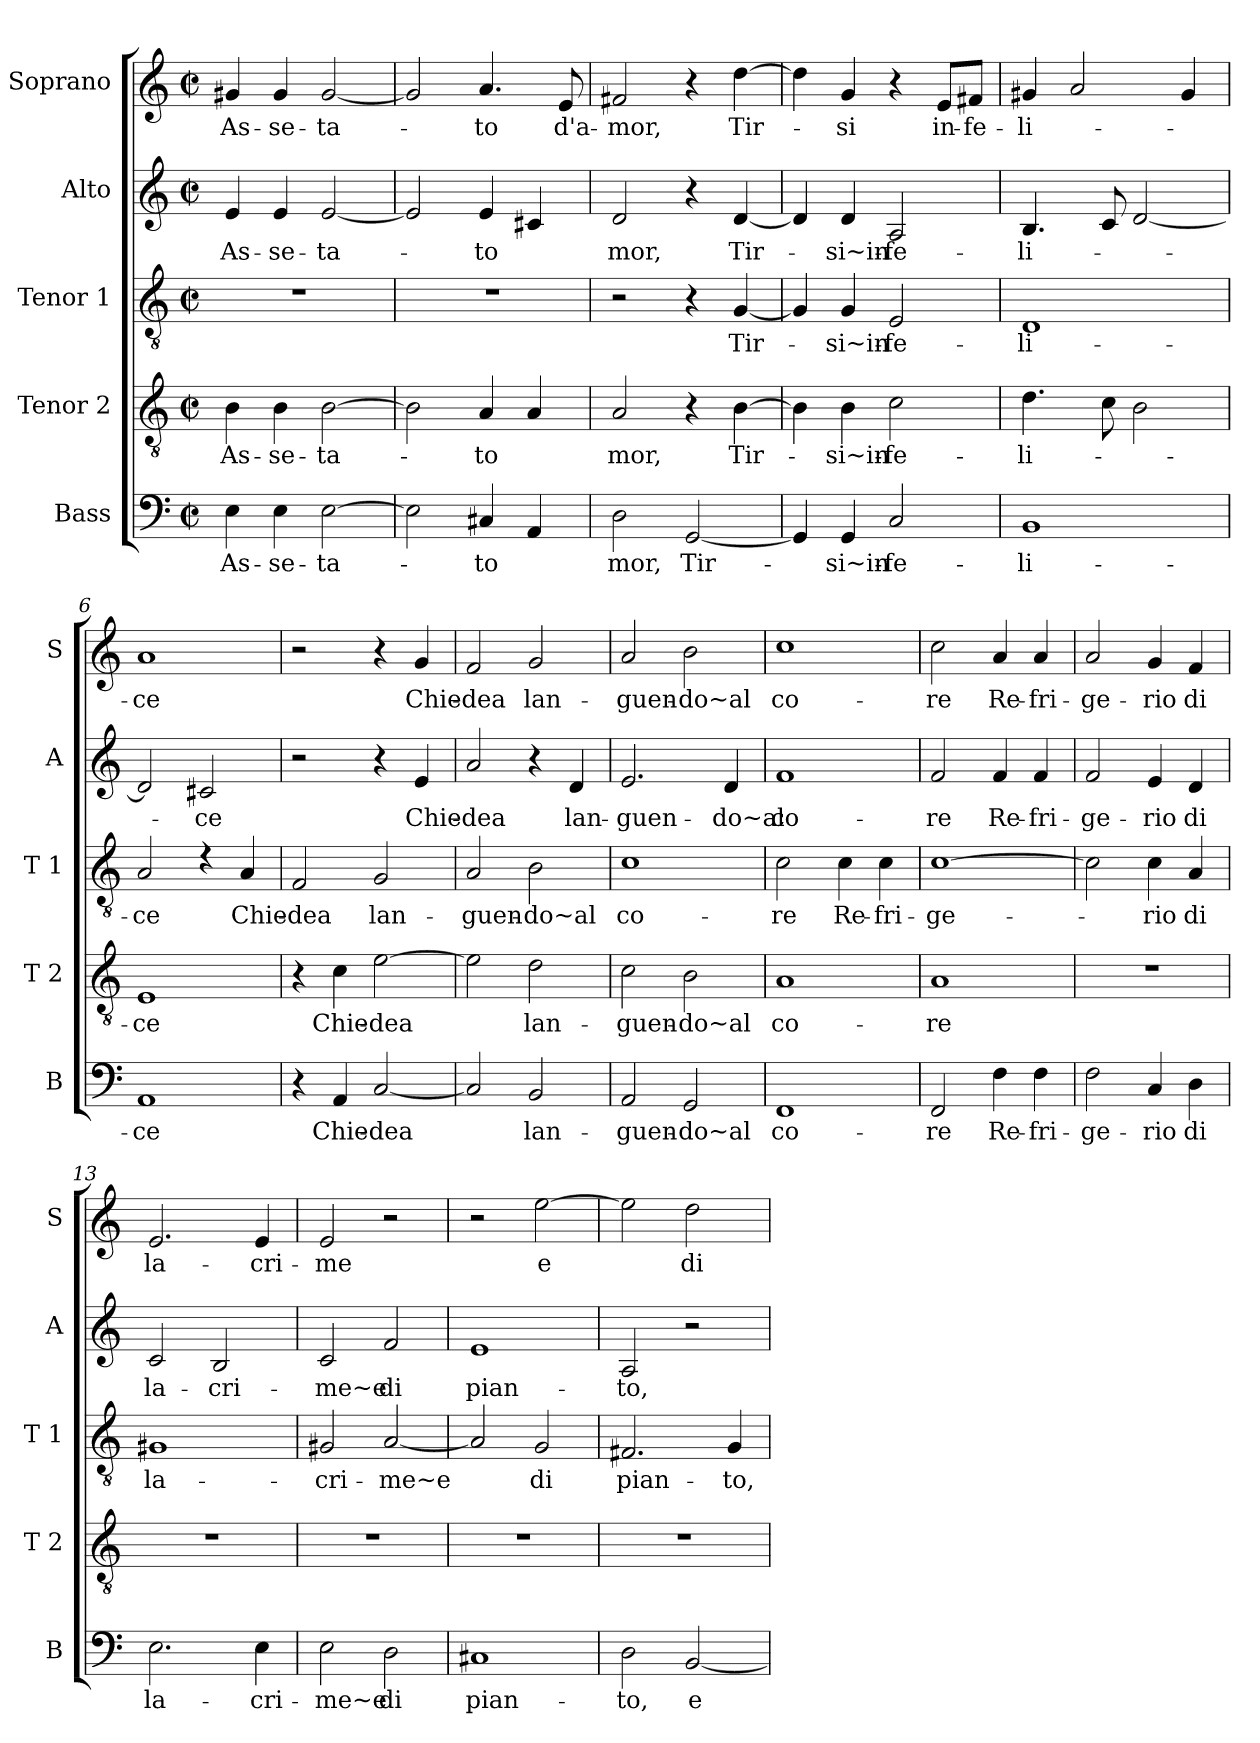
**kern	**text	**kern	**text	**kern	**text	**kern	**text	**kern	**text
*part5	*part5	*part4	*part4	*part3	*part3	*part2	*part2	*part1	*part1
*staff5	*staff5	*staff4	*staff4	*staff3	*staff3	*staff2	*staff2	*staff1	*staff1
*I"Bass	*	*I"Tenor 2	*	*I"Tenor 1	*	*I"Alto	*	*I"Soprano	*
*I'B	*	*I'T 2	*	*I'T 1	*	*I'A	*	*I'S	*
*clefF4	*	*clefGv2	*	*clefGv2	*	*clefG2	*	*clefG2	*
*k[]	*	*k[]	*	*k[]	*	*k[]	*	*k[]	*
*C:	*	*C:	*	*C:	*	*C:	*	*C:	*
*M2/2	*	*M2/2	*	*M2/2	*	*M2/2	*	*M2/2	*
*met(c|)	*	*met(c|)	*	*met(c|)	*	*met(c|)	*	*met(c|)	*
=1	=1	=1	=1	=1	=1	=1	=1	=1	=1
!	!LO:LY:b	!	!LO:LY:b	!	!	!	!LO:LY:b	!	!LO:LY:b
4E\	As-	4B\	As-	1r	.	4e/	As-	4g#X/	As-
!	!LO:LY:b	!	!LO:LY:b	!	!	!	!LO:LY:b	!	!LO:LY:b
4E\	-se-	4B\	-se-	.	.	4e/	-se-	4g#/	-se-
!	!LO:LY:b	!	!LO:LY:b	!	!	!	!LO:LY:b	!	!LO:LY:b
[2E\	-ta-	[2B\	-ta-	.	.	[2e/	-ta-	[2g#/	-ta-
=2	=2	=2	=2	=2	=2	=2	=2	=2	=2
2E\]	.	2B\]	.	1r	.	2e/]	.	2g#/]	.
!	!LO:LY:b	!	!LO:LY:b	!	!	!	!LO:LY:b	!	!LO:LY:b
4C#X/	-to	4A/	-to	.	.	4e/	-to	4.a/	-to
4AA/	.	4A/	.	.	.	4c#X/	.	.	.
!	!	!	!	!	!	!	!	!	!LO:LY:b
.	.	.	.	.	.	.	.	8e/	d'a-
=3	=3	=3	=3	=3	=3	=3	=3	=3	=3
!	!LO:LY:b	!	!LO:LY:b	!	!	!	!LO:LY:b	!	!LO:LY:b
2D\	mor,	2A/	mor,	2r	.	2d/	mor,	2f#X/	-mor,
!	!LO:LY:b	!	!	!	!	!	!	!	!
[2GG/	Tir-	4r	.	4r	.	4r	.	4r	.
!	!	!	!LO:LY:b	!	!LO:LY:b	!	!LO:LY:b	!	!LO:LY:b
.	.	[4B\	Tir-	[4G/	Tir-	[4d/	Tir-	[4dd\	Tir-
=4	=4	=4	=4	=4	=4	=4	=4	=4	=4
4GG/]	.	4B\]	.	4G/]	.	4d/]	.	4dd\]	.
!	!LO:LY:b	!	!LO:LY:b	!	!LO:LY:b	!	!LO:LY:b	!	!LO:LY:b
4GG/	-si~in-	4B\	-si~in-	4G/	-si~in-	4d/	-si~in-	4g/	-si
!	!LO:LY:b	!	!LO:LY:b	!	!LO:LY:b	!	!LO:LY:b	!	!
2C/	-fe-	2c\	-fe-	2E/	-fe-	2A/	-fe-	4r	.
!	!	!	!	!	!	!	!	!	!LO:LY:b
.	.	.	.	.	.	.	.	8e/L	in-
!	!	!	!	!	!	!	!	!	!LO:LY:b
.	.	.	.	.	.	.	.	8f#X/J	-fe-
=5	=5	=5	=5	=5	=5	=5	=5	=5	=5
!	!LO:LY:b	!	!LO:LY:b	!	!LO:LY:b	!	!LO:LY:b	!	!LO:LY:b
1BB	-li-	4.d\	-li-	1D	-li-	4.B/	-li-	4g#X/	-li-
.	.	.	.	.	.	.	.	2a/	.
.	.	8c\	.	.	.	8c/	.	.	.
.	.	2B\	.	.	.	[2d/	.	.	.
.	.	.	.	.	.	.	.	4g#/	.
=6	=6	=6	=6	=6	=6	=6	=6	=6	=6
!	!LO:LY:b	!	!LO:LY:b	!	!LO:LY:b	!	!	!	!LO:LY:b
1AA	-ce	1E	-ce	2A/	-ce	2d/]	.	1a	-ce
!	!	!	!	!	!	!	!LO:LY:b	!	!
.	.	.	.	4rc	.	2c#X/	-ce	.	.
!	!	!	!	!	!LO:LY:b	!	!	!	!
.	.	.	.	4A/	Chie-	.	.	.	.
!!LO:LB:g=z
=7	=7	=7	=7	=7	=7	=7	=7	=7	=7
!	!	!	!	!	!LO:LY:b	!	!	!	!
4r	.	4r	.	2F/	-dea	2r	.	2r	.
!	!LO:LY:b	!	!LO:LY:b	!	!	!	!	!	!
4AA/	Chie-	4c\	Chie-	.	.	.	.	.	.
!	!LO:LY:b	!	!LO:LY:b	!	!LO:LY:b	!	!	!	!
[2C/	-dea	[2e\	-dea	2G/	lan-	4r	.	4r	.
!	!	!	!	!	!	!	!LO:LY:b	!	!LO:LY:b
.	.	.	.	.	.	4e/	Chie-	4g/	Chie-
=8	=8	=8	=8	=8	=8	=8	=8	=8	=8
!	!	!	!	!	!LO:LY:b	!	!LO:LY:b	!	!LO:LY:b
2C/]	.	2e\]	.	2A/	-guen-	2a/	-dea	2f/	-dea
!	!LO:LY:b	!	!LO:LY:b	!	!LO:LY:b	!	!	!	!LO:LY:b
2BB/	lan-	2d\	lan-	2B\	-do~al	4r	.	2g/	lan-
!	!	!	!	!	!	!	!LO:LY:b	!	!
.	.	.	.	.	.	4d/	lan-	.	.
=9	=9	=9	=9	=9	=9	=9	=9	=9	=9
!	!LO:LY:b	!	!LO:LY:b	!	!LO:LY:b	!	!LO:LY:b	!	!LO:LY:b
2AA/	-guen-	2c\	-guen-	1c	co-	2.e/	-guen-	2a/	-guen-
!	!LO:LY:b	!	!LO:LY:b	!	!	!	!	!	!LO:LY:b
2GG/	-do~al	2B\	-do~al	.	.	.	.	2b\	-do~al
!	!	!	!	!	!	!	!LO:LY:b	!	!
.	.	.	.	.	.	4d/	-do~al	.	.
=10	=10	=10	=10	=10	=10	=10	=10	=10	=10
!	!LO:LY:b	!	!LO:LY:b	!	!LO:LY:b	!	!LO:LY:b	!	!LO:LY:b
1FF	co-	1A	co-	2c\	-re	1f	co-	1cc	co-
!	!	!	!	!	!LO:LY:b	!	!	!	!
.	.	.	.	4c\	Re-	.	.	.	.
!	!	!	!	!	!LO:LY:b	!	!	!	!
.	.	.	.	4c\	-fri-	.	.	.	.
=11	=11	=11	=11	=11	=11	=11	=11	=11	=11
!	!LO:LY:b	!	!LO:LY:b	!	!LO:LY:b	!	!LO:LY:b	!	!LO:LY:b
2FF/	-re	1A	-re	[1c	-ge-	2f/	-re	2cc\	-re
!	!LO:LY:b	!	!	!	!	!	!LO:LY:b	!	!LO:LY:b
4F\	Re-	.	.	.	.	4f/	Re-	4a/	Re-
!	!LO:LY:b	!	!	!	!	!	!LO:LY:b	!	!LO:LY:b
4F\	-fri-	.	.	.	.	4f/	-fri-	4a/	-fri-
=12	=12	=12	=12	=12	=12	=12	=12	=12	=12
!	!LO:LY:b	!	!	!	!	!	!LO:LY:b	!	!LO:LY:b
2F\	-ge-	1r	.	2c\]	.	2f/	-ge-	2a/	-ge-
!	!LO:LY:b	!	!	!	!LO:LY:b	!	!LO:LY:b	!	!LO:LY:b
4C/	-rio	.	.	4c\	-rio	4e/	-rio	4g/	-rio
!	!LO:LY:b	!	!	!	!LO:LY:b	!	!LO:LY:b	!	!LO:LY:b
4D\	di	.	.	4A/	di	4d/	di	4f/	di
=13	=13	=13	=13	=13	=13	=13	=13	=13	=13
!	!LO:LY:b	!	!	!	!LO:LY:b	!	!LO:LY:b	!	!LO:LY:b
2.E\	la-	1r	.	1G#X	la-	2c/	la-	2.e/	la-
!	!	!	!	!	!	!	!LO:LY:b	!	!
.	.	.	.	.	.	2B/	-cri-	.	.
!	!LO:LY:b	!	!	!	!	!	!	!	!LO:LY:b
4E\	-cri-	.	.	.	.	.	.	4e/	-cri-
!!LO:PB:g=z
=14	=14	=14	=14	=14	=14	=14	=14	=14	=14
!	!LO:LY:b	!	!	!	!LO:LY:b	!	!LO:LY:b	!	!LO:LY:b
2E\	-me~e	1r	.	2G#X/	-cri-	2c/	-me~e	2e/	-me
!	!LO:LY:b	!	!	!	!LO:LY:b	!	!LO:LY:b	!	!
2D\	di	.	.	[2A/	-me~e	2f/	di	2r	.
=15	=15	=15	=15	=15	=15	=15	=15	=15	=15
!	!LO:LY:b	!	!	!	!	!	!LO:LY:b	!	!
1C#X	pian-	1r	.	2A/]	.	1e	pian-	2r	.
!	!	!	!	!	!LO:LY:b	!	!	!	!LO:LY:b
.	.	.	.	2G/	di	.	.	[2ee\	e
=16	=16	=16	=16	=16	=16	=16	=16	=16	=16
!	!LO:LY:b	!	!	!	!LO:LY:b	!	!LO:LY:b	!	!
2D\	-to,	1r	.	2.F#X/	pian-	2A/	-to,	2ee\]	.
!	!LO:LY:b	!	!	!	!	!	!	!	!LO:LY:b
[2BB/	e	.	.	.	.	2r	.	2dd\	di
!	!	!	!	!	!LO:LY:b	!	!	!	!
.	.	.	.	4G/	-to,	.	.	.	.
=	=	=	=	=	=	=	=	=	=
*-	*-	*-	*-	*-	*-	*-	*-	*-	*-
